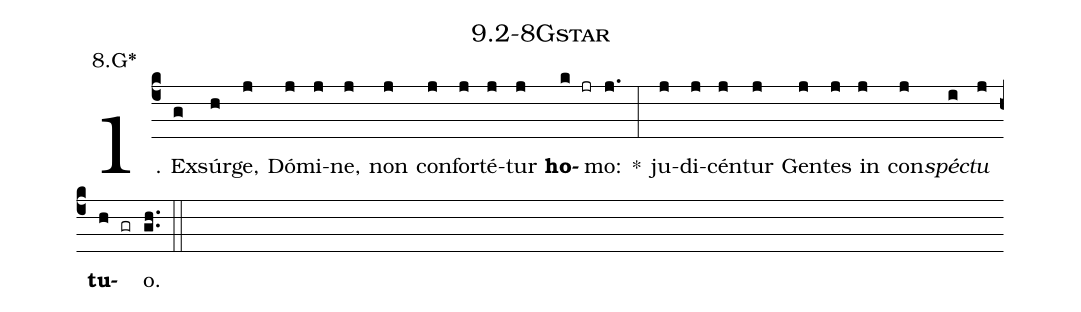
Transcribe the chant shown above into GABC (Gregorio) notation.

name: 9.2-8Gstar;
annotation: 8.G*;
%%
(c4)1. Ex(g)súr(h)ge,(j) Dó(j)mi(j)ne,(j) non(j) con(j)for(j)té(j)tur(j) <b>ho</b>(k jr)mo:(j.) *(:) ju(j)di(j)cén(j)tur(j) Gen(j)tes(j) in(j) con(j)<i>spéc</i>(i)<i>tu</i>(j) <b>tu</b>(h gr)o.(gh..) (::)
